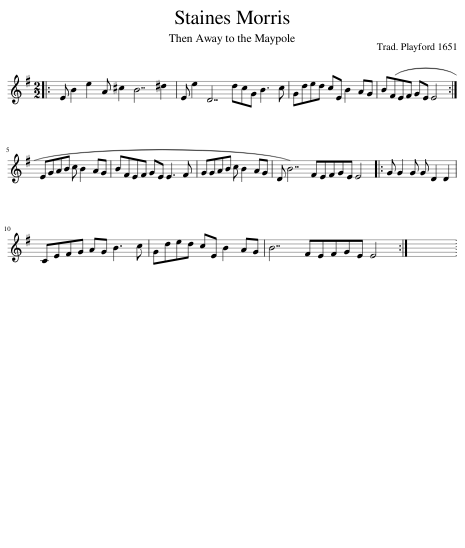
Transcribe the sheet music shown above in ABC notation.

X:1
L:1/8
M:2/2
I:linebreak $
K:Emin
V:1 treble
V:1
|: E B2 e2 A ^c2 B7 ^d2 | E e2 D7 dcG B3 c | Gded cE B2 AG | B(FEF GE E4 :|$ EGAB c B2 AG | %5
 BFEF GE E3 F | GGAB c B2 AG | D B7) FEFGE E4 |: G G2 G G D2 D2 |$ CEFG AG B3 c | %10
 Gded cE B2 AG | B7 FEFGE E4 :| x8 | %13
